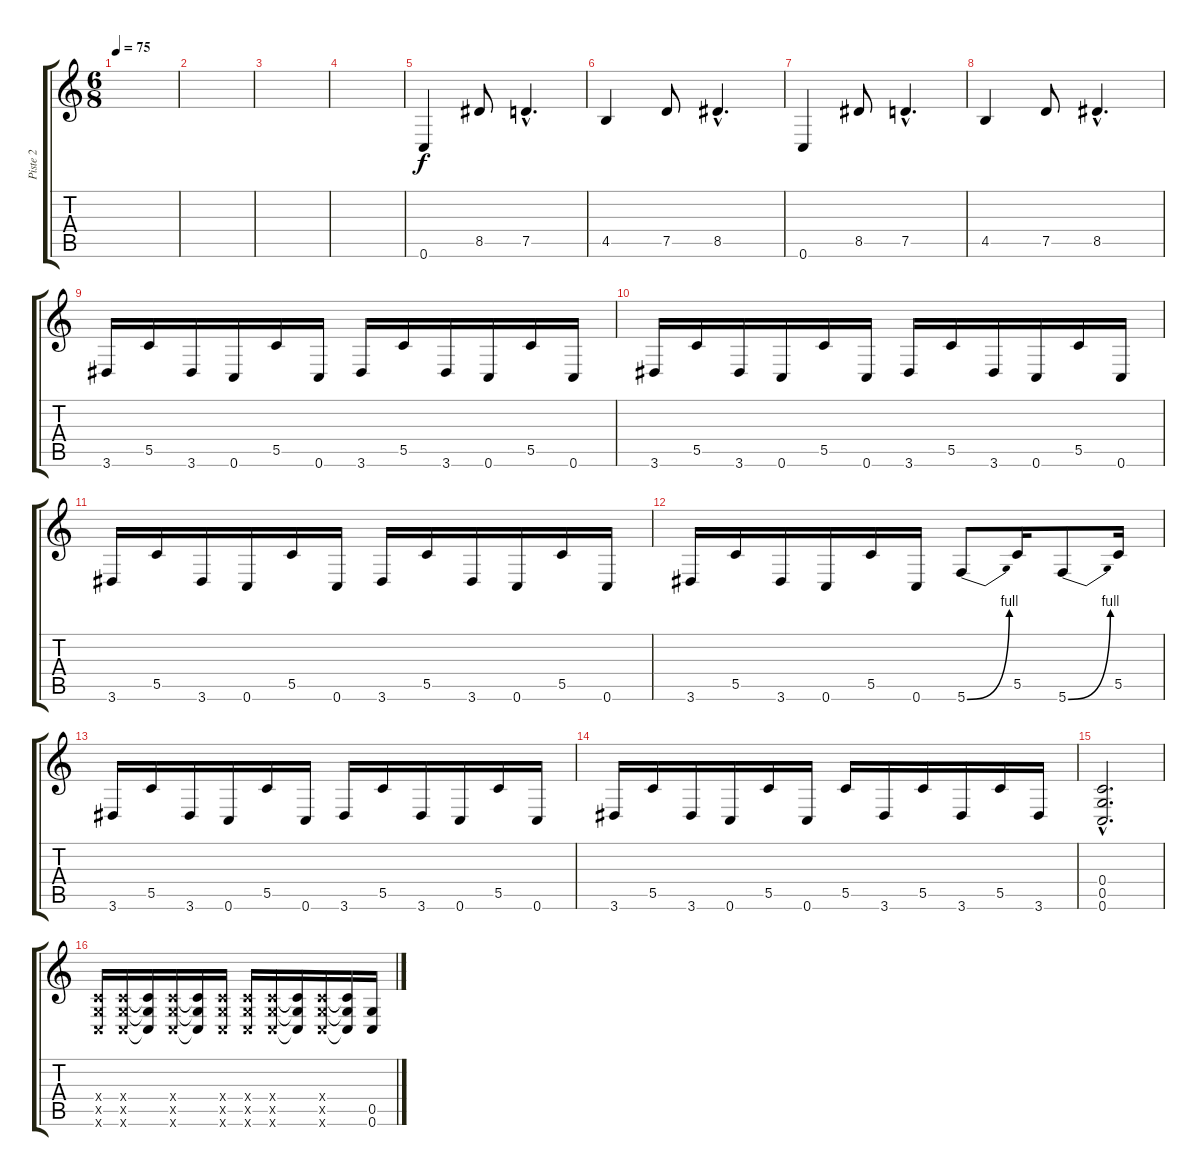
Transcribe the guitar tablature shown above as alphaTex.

\track ("Piste 2" "Piste 2") {instrument acousticguitarsteel}
\staff {score tabs}
\tuning (D4 A3 F3 C3 G2 C2) {hide}
\ts (6 8)
\tempo 75
\clef g2
\ks c
|
|
|
|
0.6.4 8.5.8 7.5{hac}.4{d} |
4.5.4 7.5.8 8.5{hac}.4{d} |
0.6.4 8.5.8 7.5{hac}.4{d} |
4.5.4 7.5.8 8.5{hac}.4{d} |
3.6.16 5.5.16 3.6.16 0.6.16 5.5.16 0.6.16 3.6.16 5.5.16 3.6.16 0.6.16 5.5.16 0.6.16 |
3.6.16 5.5.16 3.6.16 0.6.16 5.5.16 0.6.16 3.6.16 5.5.16 3.6.16 0.6.16 5.5.16 0.6.16 |
3.6.16 5.5.16 3.6.16 0.6.16 5.5.16 0.6.16 3.6.16 5.5.16 3.6.16 0.6.16 5.5.16 0.6.16 |
3.6.16 5.5.16 3.6.16 0.6.16 5.5.16 0.6.16 5.6{be (bend 0 0 60 4)}.8 5.5.16 5.6{be (bend 0 0 60 4)}.8 5.5.16 |
3.6.16 5.5.16 3.6.16 0.6.16 5.5.16 0.6.16 3.6.16 5.5.16 3.6.16 0.6.16 5.5.16 0.6.16 |
3.6.16 5.5.16 3.6.16 0.6.16 5.5.16 0.6.16 5.5.16 3.6.16 5.5.16 3.6.16 5.5.16 3.6.16 |
(0.4{hac} 0.5{hac} 0.6{hac}).2{d} |
(0.4{x} 0.5{x} 0.6{x}).16{instrument distortionguitar} (0.4{x} 0.5{x} 0.6{x}).16 (0.4{t} 0.5{t} 0.6{t}).16 (0.4{x} 0.5{x} 0.6{x}).16 (0.4{t} 0.5{t} 0.6{t}).16 (0.4{x} 0.5{x} 0.6{x}).16 (0.4{x} 0.5{x} 0.6{x}).16 (0.4{x} 0.5{x} 0.6{x}).16 (0.4{t} 0.5{t} 0.6{t}).16 (0.4{x} 0.5{x} 0.6{x}).16 (0.4{t} 0.5{t} 0.6{t}).16 (0.5 0.6).16
